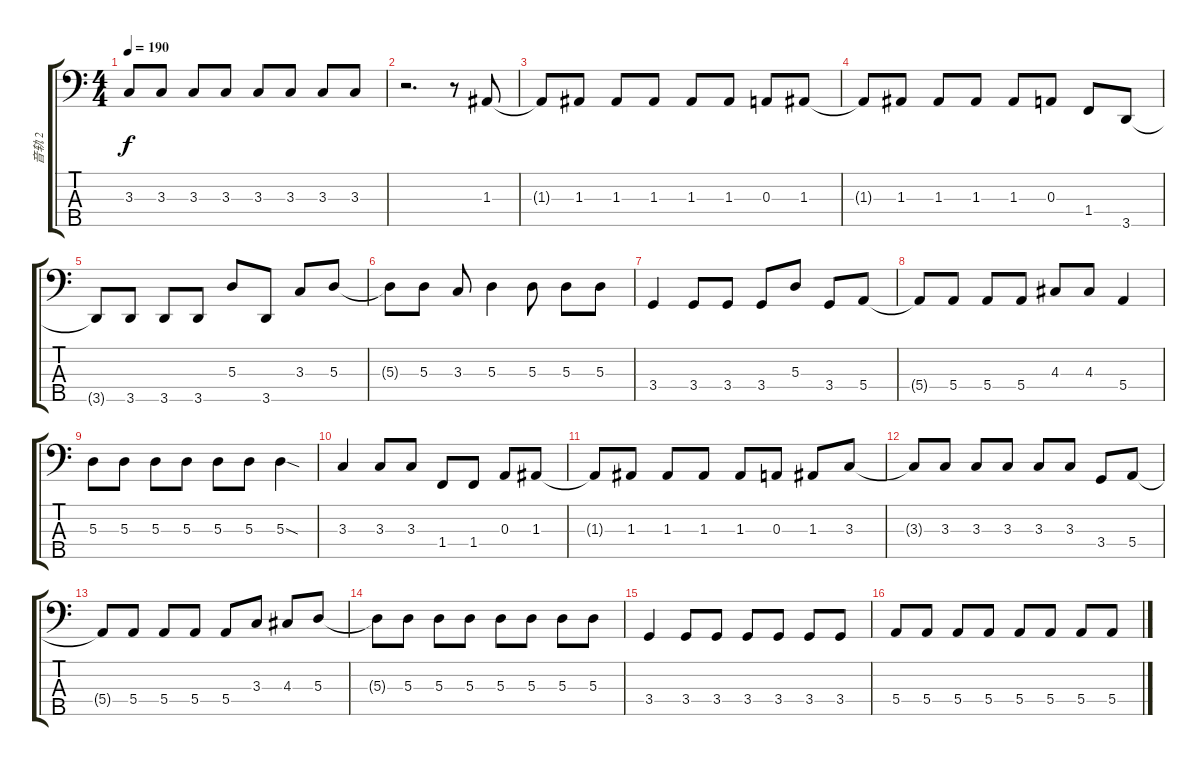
\track ("音轨 2" "音轨 2") {instrument electricbassfinger}
\staff {score tabs}
\tuning (G2 D2 A1 E1 B0) {hide}
\ts (4 4)
\tempo 190
\clef f4
\ks c
3.3.8{dy f} 3.3.8 3.3.8 3.3.8 3.3.8 3.3.8 3.3.8 3.3.8 |
r.2{d} r.8 1.3.8 |
1.3{t}.8 1.3.8 1.3.8 1.3.8 1.3.8 1.3.8 0.3.8 1.3.8 |
1.3{t}.8 1.3.8 1.3.8 1.3.8 1.3.8 0.3.8 1.4.8 3.5.8 |
3.5{t}.8 3.5.8 3.5.8 3.5.8 5.3.8 3.5.8 3.3.8 5.3.8 |
5.3{t}.8 5.3.8 3.3.8 5.3.4 5.3.8 5.3.8 5.3.8 |
3.4.4 3.4.8 3.4.8 3.4.8 5.3.8 3.4.8 5.4.8 |
5.4{t}.8 5.4.8 5.4.8 5.4.8 4.3.8 4.3.8 5.4.4 |
5.3.8 5.3.8 5.3.8 5.3.8 5.3.8 5.3.8 5.3{sod}.4 |
3.3.4 3.3.8 3.3.8 1.4.8 1.4.8 0.3.8 1.3.8 |
1.3{t}.8 1.3.8 1.3.8 1.3.8 1.3.8 0.3.8 1.3.8 3.3.8 |
3.3{t}.8 3.3.8 3.3.8 3.3.8 3.3.8 3.3.8 3.4.8 5.4.8 |
5.4{t}.8 5.4.8 5.4.8 5.4.8 5.4.8 3.3.8 4.3.8 5.3.8 |
5.3{t}.8 5.3.8 5.3.8 5.3.8 5.3.8 5.3.8 5.3.8 5.3.8 |
3.4.4 3.4.8 3.4.8 3.4.8 3.4.8 3.4.8 3.4.8 |
5.4.8 5.4.8 5.4.8 5.4.8 5.4.8 5.4.8 5.4.8 5.4.8
